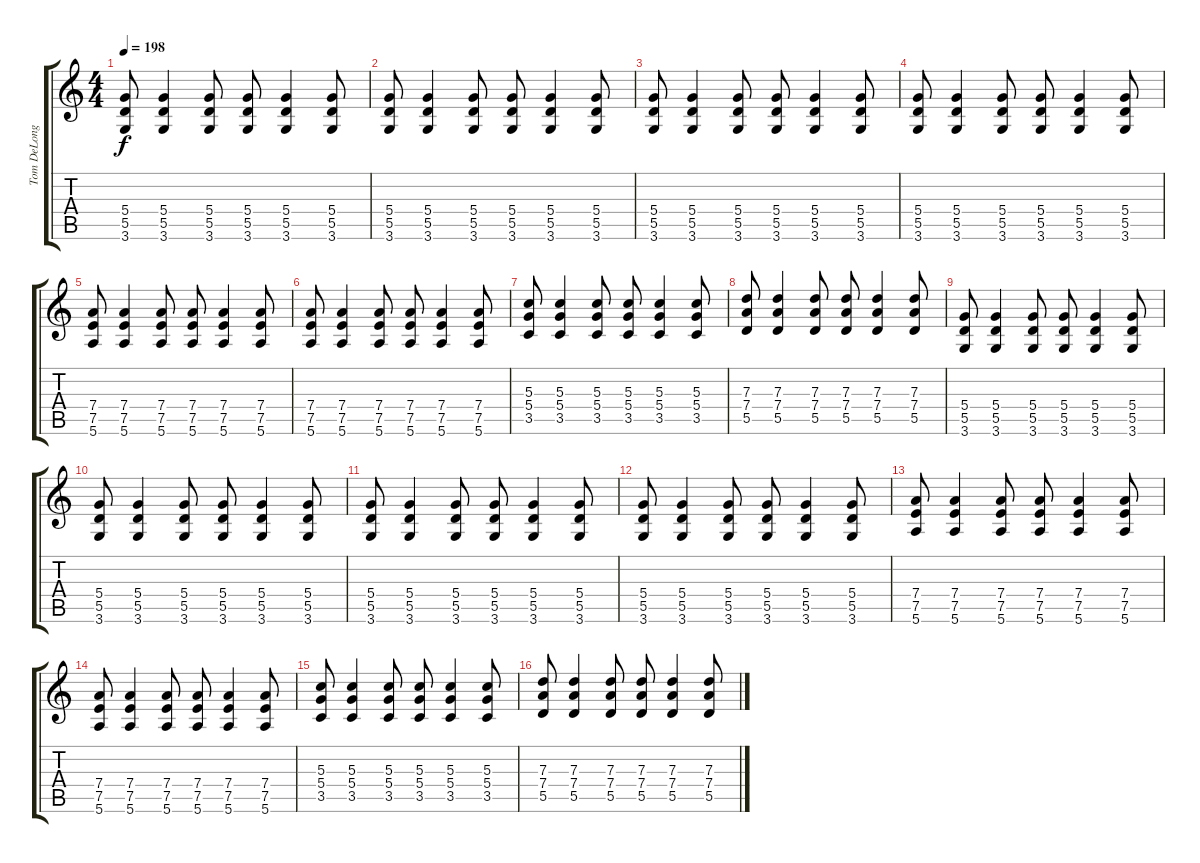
\track ("Tom DeLonge: Guitar 2" "Tom DeLong") {instrument distortionguitar}
\staff {score tabs}
\tuning (E4 B3 G3 D3 A2 E2) {hide}
\ts (4 4)
\tempo 198
\clef g2
\ks c
(5.4 5.5 3.6).8{dy f} (5.4 5.5 3.6).4 (5.4 5.5 3.6).8 (5.4 5.5 3.6).8 (5.4 5.5 3.6).4 (5.4 5.5 3.6).8 |
(5.4 5.5 3.6).8 (5.4 5.5 3.6).4 (5.4 5.5 3.6).8 (5.4 5.5 3.6).8 (5.4 5.5 3.6).4 (5.4 5.5 3.6).8 |
(5.4 5.5 3.6).8 (5.4 5.5 3.6).4 (5.4 5.5 3.6).8 (5.4 5.5 3.6).8 (5.4 5.5 3.6).4 (5.4 5.5 3.6).8 |
(5.4 5.5 3.6).8 (5.4 5.5 3.6).4 (5.4 5.5 3.6).8 (5.4 5.5 3.6).8 (5.4 5.5 3.6).4 (5.4 5.5 3.6).8 |
(7.4 7.5 5.6).8 (7.4 7.5 5.6).4 (7.4 7.5 5.6).8 (7.4 7.5 5.6).8 (7.4 7.5 5.6).4 (7.4 7.5 5.6).8 |
(7.4 7.5 5.6).8 (7.4 7.5 5.6).4 (7.4 7.5 5.6).8 (7.4 7.5 5.6).8 (7.4 7.5 5.6).4 (7.4 7.5 5.6).8 |
(5.3 5.4 3.5).8 (5.3 5.4 3.5).4 (5.3 5.4 3.5).8 (5.3 5.4 3.5).8 (5.3 5.4 3.5).4 (5.3 5.4 3.5).8 |
(7.3 7.4 5.5).8 (7.3 7.4 5.5).4 (7.3 7.4 5.5).8 (7.3 7.4 5.5).8 (7.3 7.4 5.5).4 (7.3 7.4 5.5).8 |
(5.4 5.5 3.6).8 (5.4 5.5 3.6).4 (5.4 5.5 3.6).8 (5.4 5.5 3.6).8 (5.4 5.5 3.6).4 (5.4 5.5 3.6).8 |
(5.4 5.5 3.6).8 (5.4 5.5 3.6).4 (5.4 5.5 3.6).8 (5.4 5.5 3.6).8 (5.4 5.5 3.6).4 (5.4 5.5 3.6).8 |
(5.4 5.5 3.6).8 (5.4 5.5 3.6).4 (5.4 5.5 3.6).8 (5.4 5.5 3.6).8 (5.4 5.5 3.6).4 (5.4 5.5 3.6).8 |
(5.4 5.5 3.6).8 (5.4 5.5 3.6).4 (5.4 5.5 3.6).8 (5.4 5.5 3.6).8 (5.4 5.5 3.6).4 (5.4 5.5 3.6).8 |
(7.4 7.5 5.6).8 (7.4 7.5 5.6).4 (7.4 7.5 5.6).8 (7.4 7.5 5.6).8 (7.4 7.5 5.6).4 (7.4 7.5 5.6).8 |
(7.4 7.5 5.6).8 (7.4 7.5 5.6).4 (7.4 7.5 5.6).8 (7.4 7.5 5.6).8 (7.4 7.5 5.6).4 (7.4 7.5 5.6).8 |
(5.3 5.4 3.5).8 (5.3 5.4 3.5).4 (5.3 5.4 3.5).8 (5.3 5.4 3.5).8 (5.3 5.4 3.5).4 (5.3 5.4 3.5).8 |
(7.3 7.4 5.5).8 (7.3 7.4 5.5).4 (7.3 7.4 5.5).8 (7.3 7.4 5.5).8 (7.3 7.4 5.5).4 (7.3 7.4 5.5).8
